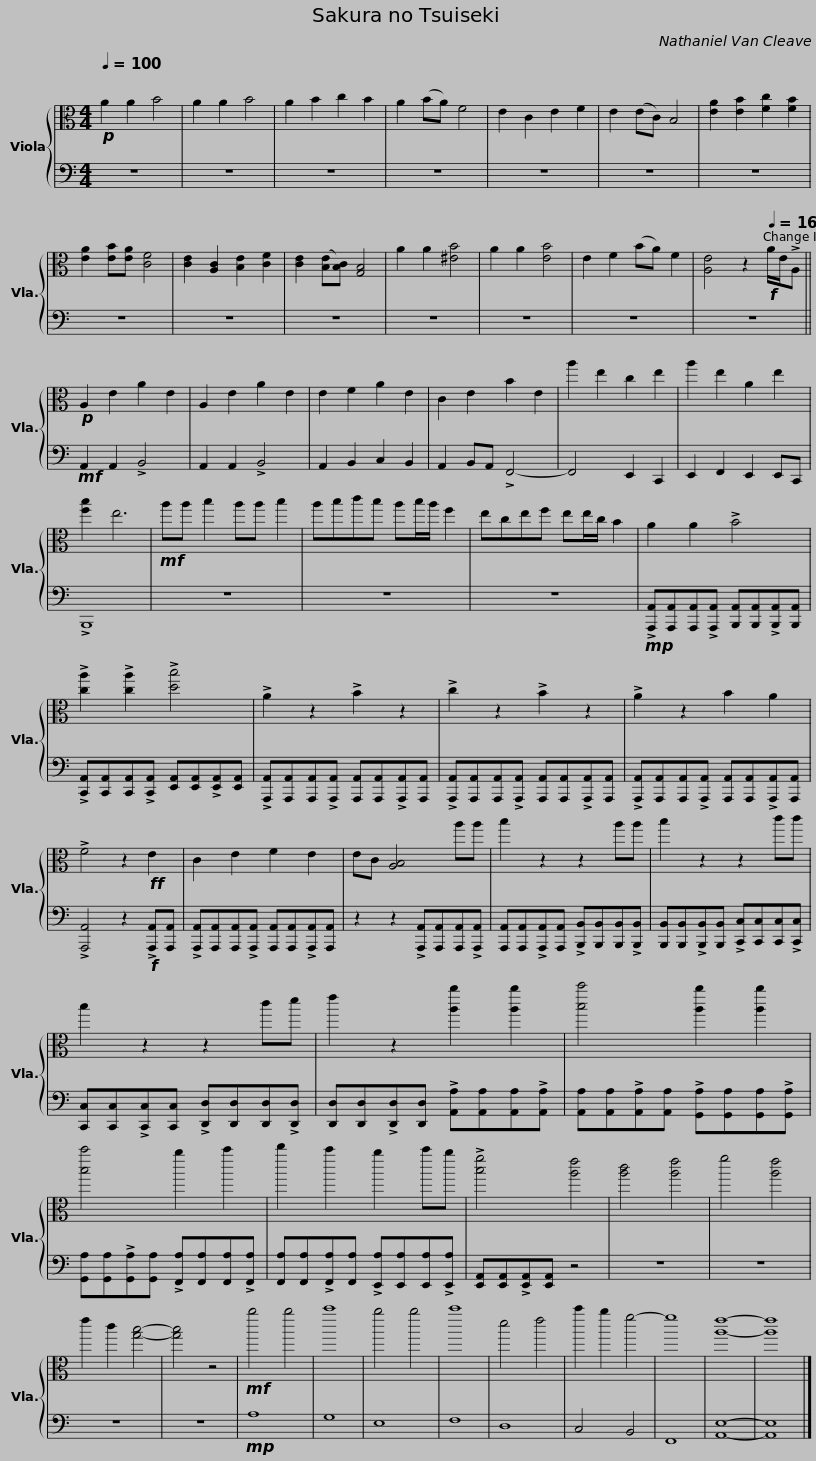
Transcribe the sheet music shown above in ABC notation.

X:1
%%score { 1 | 2 }
L:1/8
Q:1/4=100
M:4/4
I:linebreak $
K:C
V:1 alto
V:2 bass
V:1
!p! A2 A2 B4 | A2 A2 B4 | A2 B2 c2 B2 | A2 (BA) F4 | E2 C2 E2 F2 | %5
 E2 (EC) B,4 | [EA]2 [EB]2 [Fc]2 [FB]2 | [EA]2 [EB][EA] [CF]4 | [CE]2 [A,C]2 [B,E]2 [CF]2 | [CE]2 ([B,E][B,C]) [G,B,]4 |$ %10
 A2 A2 [^EB]4 | A2 A2 [EB]4 | E2 F2 (BA) F2 | [A,E]4 z2[Q:1/4=160]!f! A/E/!>!A, ||!p! A,2 E2 A2 E2 | %15
 A,2 E2 A2 E2 | E2 F2 A2 E2 | C2 E2 B2 E2 | a2 e2 c2 e2 |$ a2 e2 A2 e2 | %20
 [fb]2 e6 |!mf! aa b2 aa b2 | abc'b ab/a/ f2 | ecef ee/c/ B2 |$ A2 A2 !>!B4 | %25
 !>![ca]2 !>![ca]2 !>![db]4 | !>!A2 z2 !>!B2 z2 | !>!c2 z2 !>!B2 z2 |$ !>!A2 z2 B2 A2 | !>!F4 z2!ff! E2 | %30
 C2 E2 F2 E2 | EC [A,B,]4 aa | b2 z2 z2 aa |$ b2 z2 z2 c'c' | b2 z2 z2 c'd' | %35
 e'2 z2 [aa']2 [aa']2 | [bb']4 [aa']2 [aa']2 | [bb']4 a'2 b'2 |$ c''2 b'2 a'2 b'a' | !>![bf']4 [ae']4 | %40
 [ac']4 [ae']4 | f'4 [ae']4 | e'2 c'2 [gb]4- | [gb]4 z4 |!mf! a'4 a'4 | %45
 b'8 | a'4 a'4 | b'8 | d'4 e'4 |$ b'2 a'2 f'4- | %50
 f'8 | [ae']8- | [ae']8 |] %53
V:2
 z8 | z8 | z8 | z8 | z8 | %5
 z8 | z8 | z8 | z8 | z8 |$ %10
 z8 | z8 | z8 | z8 ||!mf! A,,2 A,,2 !>!B,,4 | %15
 A,,2 A,,2 !>!B,,4 | A,,2 B,,2 C,2 B,,2 | A,,2 B,,A,, !>!F,,4- | F,,4 E,,2 C,,2 |$ E,,2 F,,2 E,,2 E,,C,, | %20
 !>!B,,,8 | z8 | z8 | z8 |$!mp! !>![A,,,A,,][A,,,A,,][A,,,A,,]!>![A,,,A,,] [B,,,A,,][B,,,A,,]!>![B,,,A,,][B,,,A,,] | %25
 !>![C,,A,,][C,,A,,][C,,A,,]!>![C,,A,,] [E,,A,,][E,,A,,]!>![E,,A,,][E,,A,,] | !>![A,,,A,,][A,,,A,,][A,,,A,,]!>![A,,,A,,] [A,,,A,,][A,,,A,,]!>![A,,,A,,][A,,,A,,] | !>![A,,,A,,][A,,,A,,][A,,,A,,]!>![A,,,A,,] [A,,,A,,][A,,,A,,]!>![A,,,A,,][A,,,A,,] |$ !>![A,,,A,,][A,,,A,,][A,,,A,,]!>![A,,,A,,] [A,,,A,,][A,,,A,,]!>![A,,,A,,][A,,,A,,] | !>![A,,,A,,]4 z2!f! !>![A,,,A,,][A,,,A,,] | %30
 !>![A,,,A,,][A,,,A,,][A,,,A,,]!>![A,,,A,,] [A,,,A,,][A,,,A,,]!>![A,,,A,,][A,,,A,,] | z2 z2 !>![A,,,A,,][A,,,A,,][A,,,A,,]!>![A,,,A,,] | [A,,,A,,][A,,,A,,]!>![A,,,A,,][A,,,A,,] !>![B,,,B,,][B,,,B,,][B,,,B,,]!>![B,,,B,,] |$ [B,,,B,,][B,,,B,,]!>![B,,,B,,][B,,,B,,] !>![C,,C,][C,,C,][C,,C,]!>![C,,C,] | [C,,C,][C,,C,]!>![C,,C,][C,,C,] !>![D,,D,][D,,D,][D,,D,]!>![D,,D,] | %35
 [D,,D,][D,,D,]!>![D,,D,][D,,D,] !>![A,,A,][A,,A,][A,,A,]!>![A,,A,] | [A,,A,][A,,A,]!>![A,,A,][A,,A,] !>![G,,A,][G,,A,][G,,A,]!>![G,,A,] | [G,,A,][G,,A,]!>![G,,A,][G,,A,] !>![F,,A,][F,,A,][F,,A,]!>![F,,A,] |$ [F,,A,][F,,A,]!>![F,,A,][F,,A,] !>![E,,A,][E,,A,][E,,A,]!>![E,,A,] | [E,,A,,][E,,A,,]!>![E,,A,,][E,,A,,] z4 | %40
 z8 | z8 | z8 | z8 |!mp! A,8 | %45
 G,8 | E,8 | F,8 | D,8 |$ C,4 B,,4 | %50
 F,,8 | [A,,E,]8- | [A,,E,]8 |] %53
